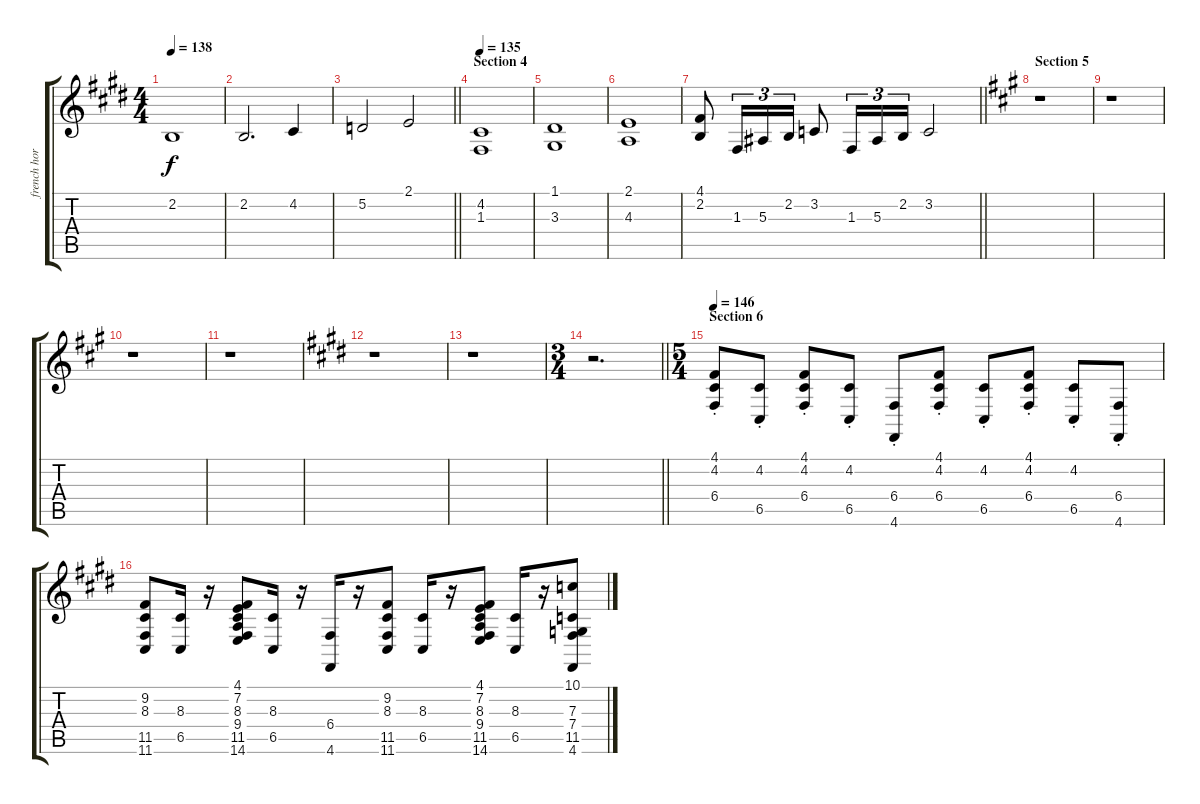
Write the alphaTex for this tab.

\track ("french horn" "french hor") {instrument frenchhorn}
\staff {score tabs}
\tuning (D4 A3 F3 C3 G2 D2) {hide}
\ts (4 4)
\tempo 138
\clef g2
\ks c#minor
2.2.1{dy f} |
2.2.2{d} 4.2.4 |
\barLineRight lightlight
5.2.2 2.1.2 |
\section ("" "Section 4")
\tempo 135
(4.2 1.3).1 |
(1.1 3.3).1 |
(2.1 4.3).1 |
\barLineRight lightlight
(4.1 2.2).8 1.3.16{tu (3 2)} 5.3.16{tu (3 2)} 2.2.16{tu (3 2)} 3.2.8 1.3.16{tu (3 2)} 5.3.16{tu (3 2)} 2.2.16{tu (3 2)} 3.2.2 |
\section ("" "Section 5")
\ks f#minor
r.1 |
r.1 |
r.1 |
r.1 |
\ks c#minor
r.1 |
r.1 |
\ts (3 4)
\barLineRight lightlight
r.2{d} |
\ts (5 4)
\section ("" "Section 6")
\tempo 146
(4.1{st} 4.2{st} 6.4{st}).8 (4.2{st} 6.5{st}).8 (4.1{st} 4.2{st} 6.4{st}).8 (4.2{st} 6.5{st}).8 (6.4{st} 4.6{st}).8 (4.1{st} 4.2{st} 6.4{st}).8 (4.2{st} 6.5{st}).8 (4.1{st} 4.2{st} 6.4{st}).8 (4.2{st} 6.5{st}).8 (6.4{st} 4.6{st}).8 |
(9.2 8.3 11.5 11.6).8 (8.3 6.5).16 r.16 (4.1 7.2 8.3 9.4 11.5 14.6).8 (8.3 6.5).16 r.16 (6.4 4.6).16 r.16 (9.2 8.3 11.5 11.6).8 (8.3 6.5).16 r.16 (4.1 7.2 8.3 9.4 11.5 14.6).8 (8.3 6.5).16 r.16 (10.1 7.3 7.4 11.5 4.6).8
